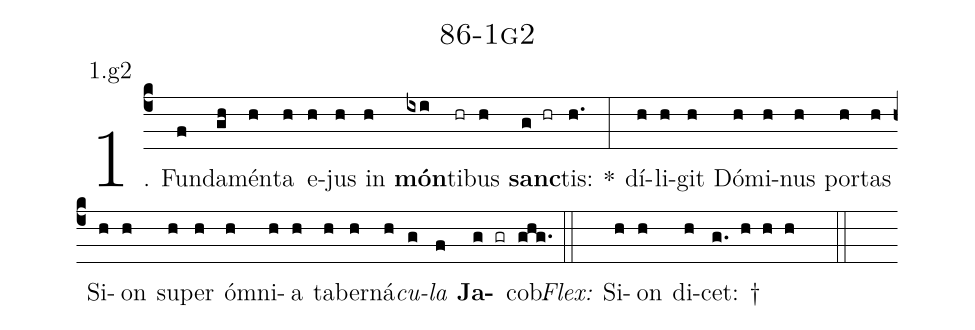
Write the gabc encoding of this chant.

name: 86-1g2;
annotation: 1.g2;
%%
(c4)1. Fun(f)da(gh)mén(h)ta(h) e(h)jus(h) in(h) <b>món</b>(ixi)ti(hr)bus(h) <b>sanc</b>(g hr)tis:(h.) *(:) dí(h)li(h)git(h) Dó(h)mi(h)nus(h) por(h)tas(h) Si(h)on(h) su(h)per(h) óm(h)ni(h)a(h) ta(h)ber(h)ná(h)<i>cu</i>(g)<i>la</i>(f) <b>Ja</b>(g gr)cob.(ghg.) (::)
<i>Flex:</i>()  Si(h)on(h) di(h)cet: †(g. h h h  ::)
